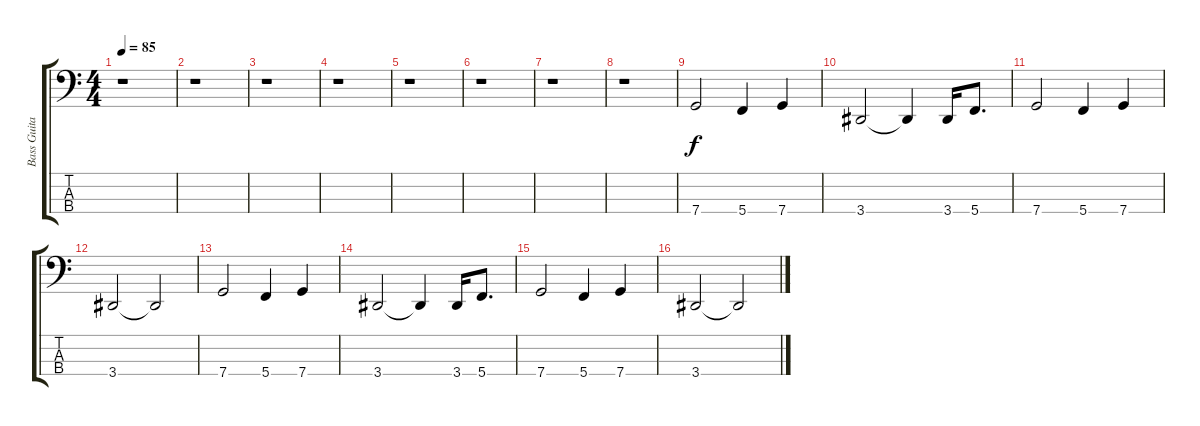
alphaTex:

\track ("Bass Guitar" "Bass Guita") {instrument electricbassfinger}
\staff {score tabs}
\tuning (G2 D2 A1 C1) {hide}
\ts (4 4)
\tempo 85
\clef f4
\ks c
r.1{dy f instrument electricbassfinger} |
r.1 |
r.1 |
r.1 |
r.1 |
r.1 |
r.1 |
r.1 |
7.4.2 5.4.4 7.4.4 |
3.4.2 3.4{t}.4 3.4.16 5.4.8{d} |
7.4.2 5.4.4 7.4.4 |
3.4.2 3.4{t}.2 |
7.4.2 5.4.4 7.4.4 |
3.4.2 3.4{t}.4 3.4.16 5.4.8{d} |
7.4.2 5.4.4 7.4.4 |
3.4.2 3.4{t}.2
